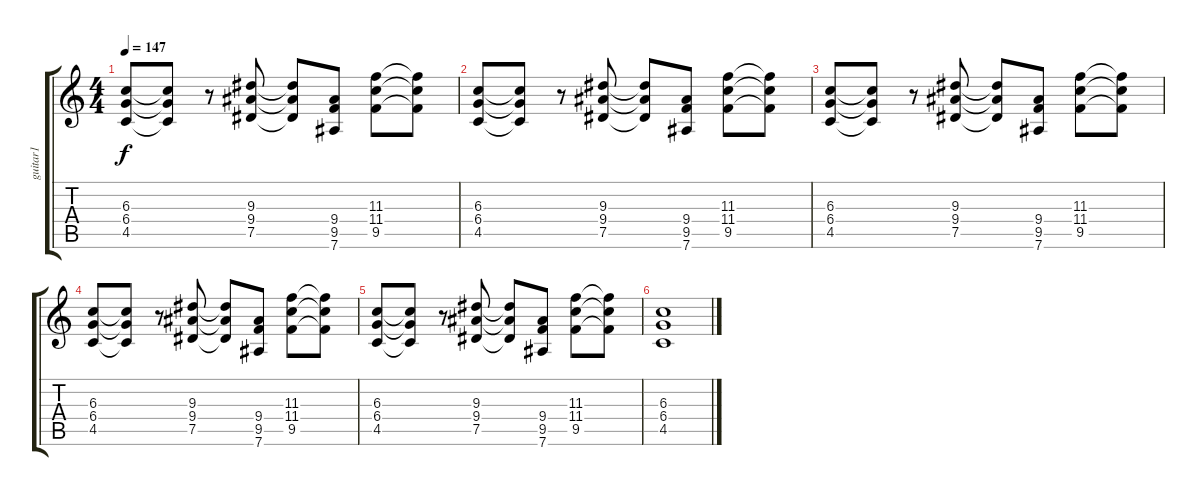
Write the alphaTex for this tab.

\track ("guitar1" "guitar1") {instrument overdrivenguitar}
\staff {score tabs}
\tuning (Eb4 Bb3 Gb3 Db3 Ab2 Eb2) {hide}
\ts (4 4)
\tempo 147
\clef g2
\ks c
(6.3 6.4 4.5).8{dy f} (6.3{t} 6.4{t} 4.5{t}).8 r.8 (9.3 9.4 7.5).8 (9.3{t} 9.4{t} 7.5{t}).8 (9.4 9.5 7.6).8 (11.3 11.4 9.5).8 (11.3{t} 11.4{t} 9.5{t}).8 |
(6.3 6.4 4.5).8 (6.3{t} 6.4{t} 4.5{t}).8 r.8 (9.3 9.4 7.5).8 (9.3{t} 9.4{t} 7.5{t}).8 (9.4 9.5 7.6).8 (11.3 11.4 9.5).8 (11.3{t} 11.4{t} 9.5{t}).8 |
(6.3 6.4 4.5).8 (6.3{t} 6.4{t} 4.5{t}).8 r.8 (9.3 9.4 7.5).8 (9.3{t} 9.4{t} 7.5{t}).8 (9.4 9.5 7.6).8 (11.3 11.4 9.5).8 (11.3{t} 11.4{t} 9.5{t}).8 |
(6.3 6.4 4.5).8 (6.3{t} 6.4{t} 4.5{t}).8 r.8 (9.3 9.4 7.5).8 (9.3{t} 9.4{t} 7.5{t}).8 (9.4 9.5 7.6).8 (11.3 11.4 9.5).8 (11.3{t} 11.4{t} 9.5{t}).8 |
(6.3 6.4 4.5).8 (6.3{t} 6.4{t} 4.5{t}).8 r.8 (9.3 9.4 7.5).8 (9.3{t} 9.4{t} 7.5{t}).8 (9.4 9.5 7.6).8 (11.3 11.4 9.5).8 (11.3{t} 11.4{t} 9.5{t}).8 |
(6.3 6.4 4.5).1
